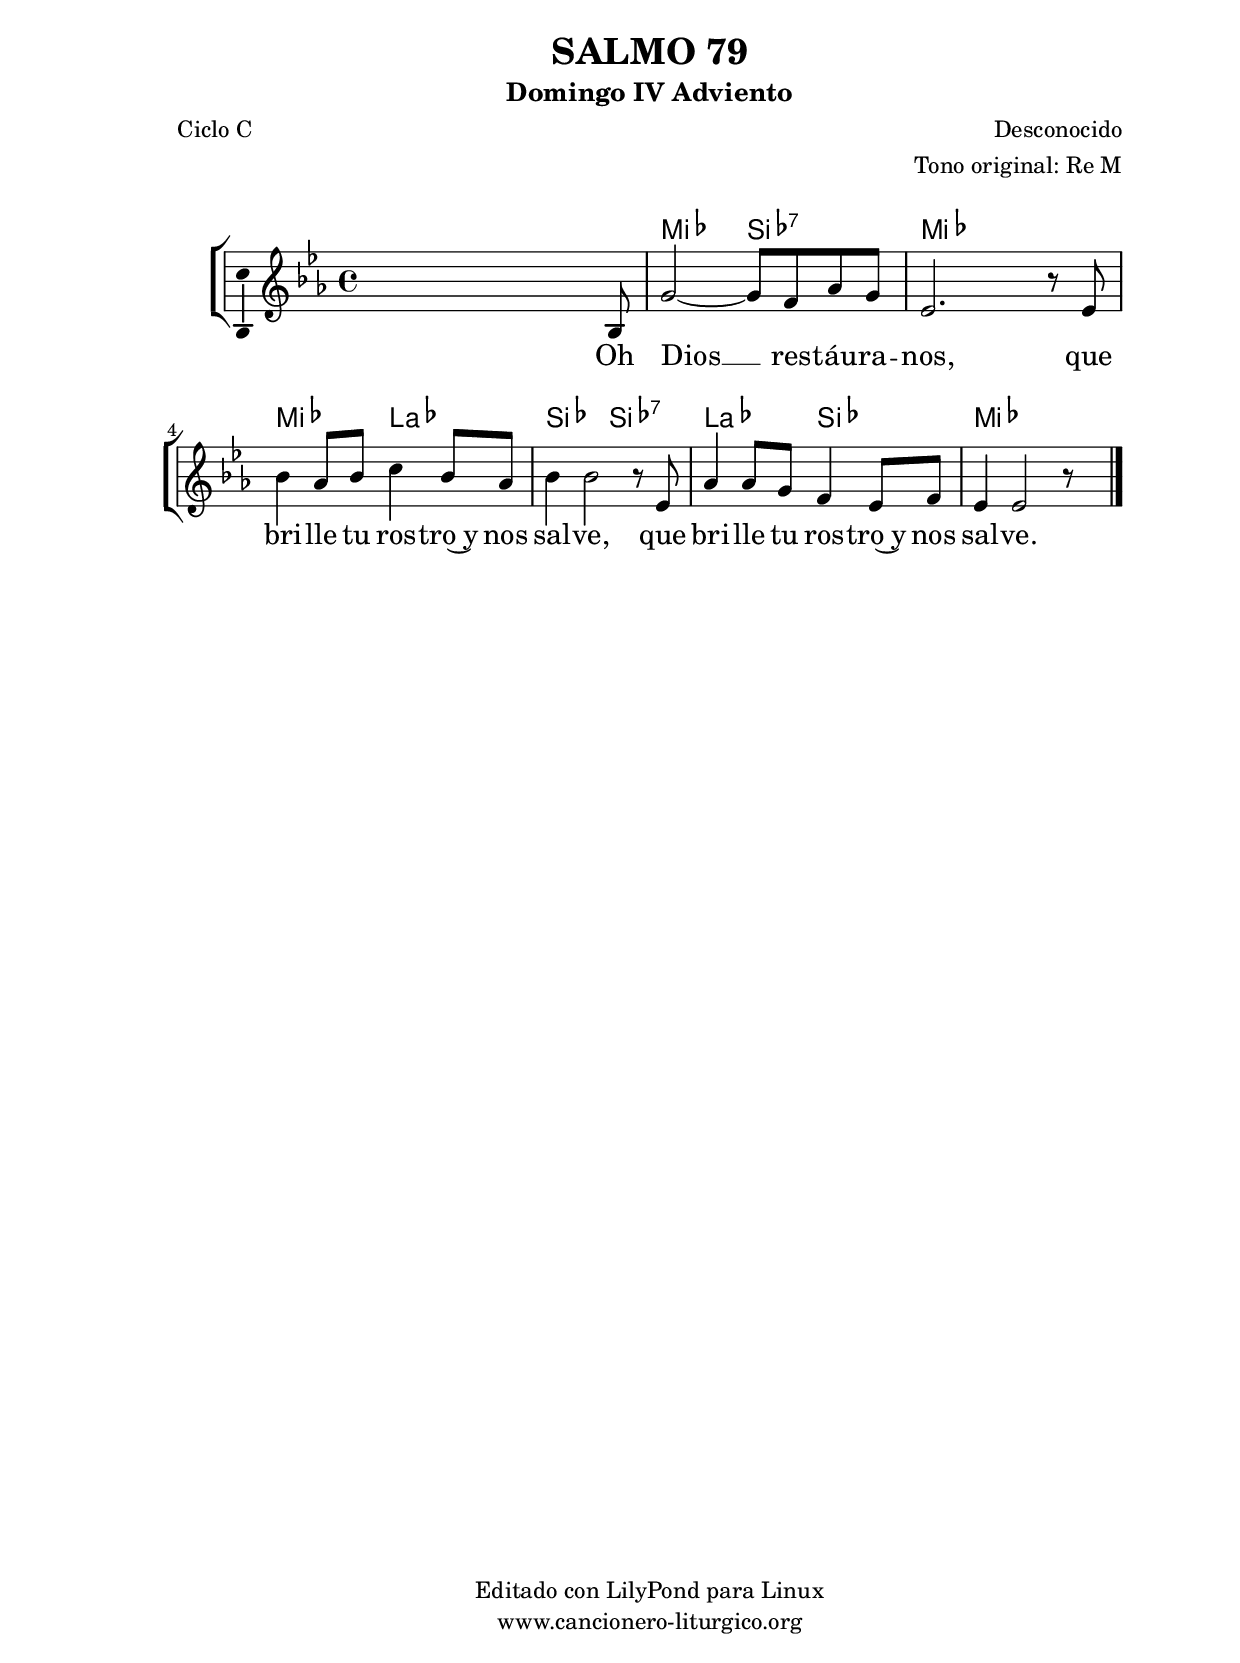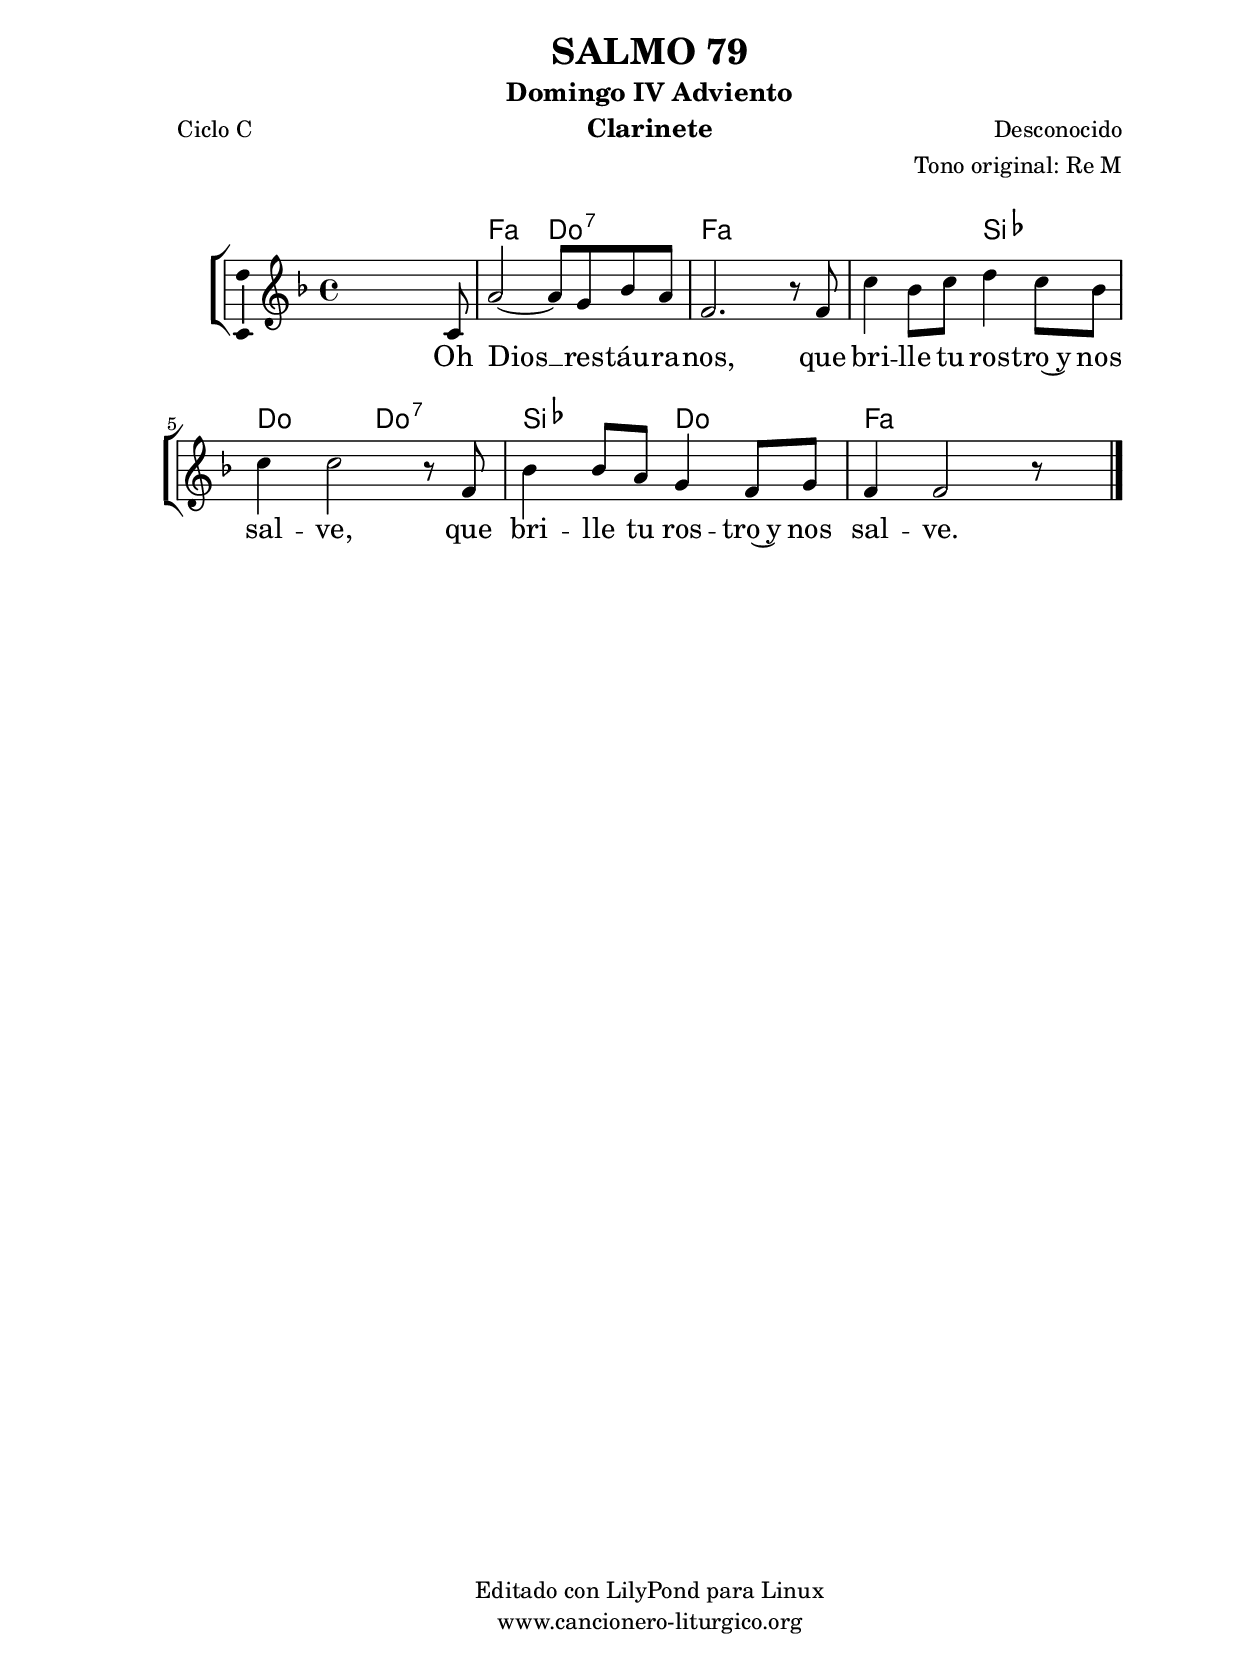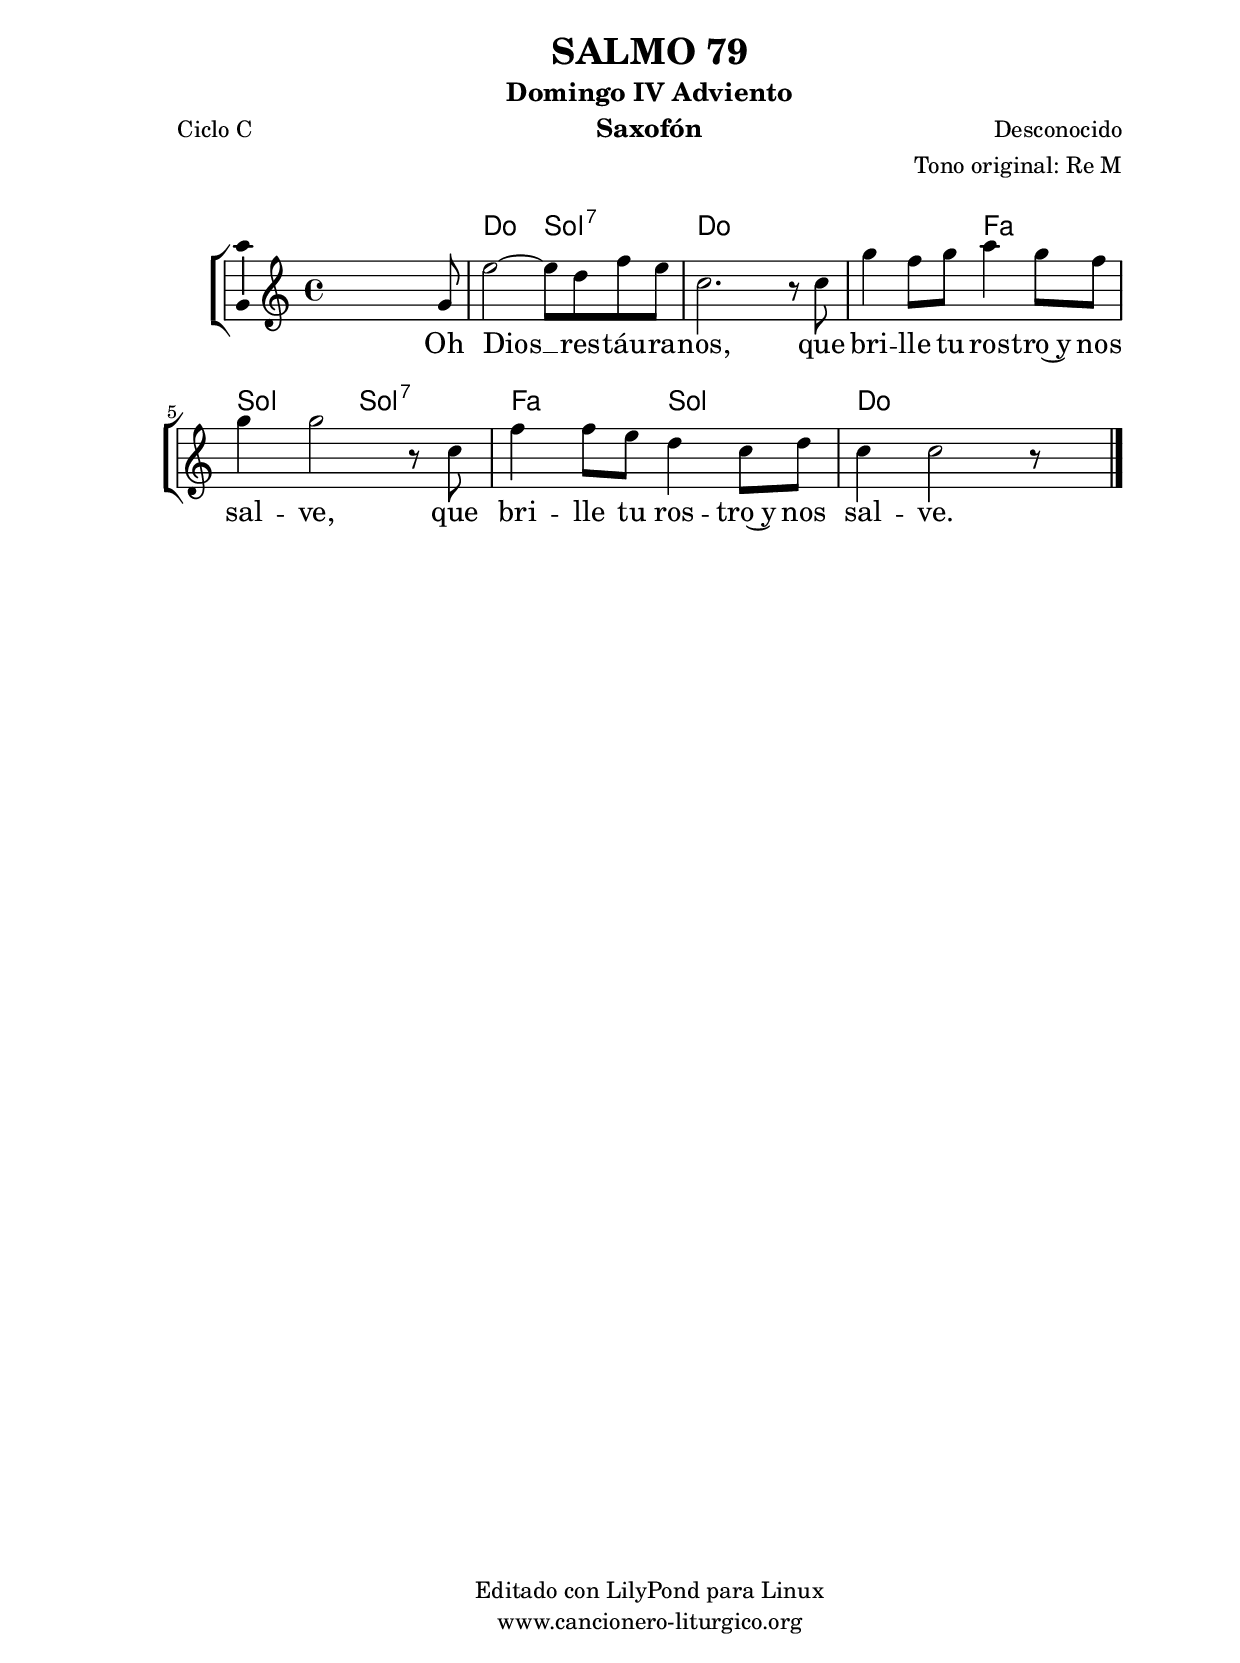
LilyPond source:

%
%para convertir .midi en .wav:
%timidity filename.midi -Ow -o finename.wav
%
%
%Para convertir de .wav a .mp3:
%lame -h -m j filename.wav
%
%
%para escuchar el midi:
%timidity nombrefichero.midi
%


%versión de lilypond para la que se ha escrito esta partitura:
\version "2.16.0"

	%Tamaño papel
	#(set-default-paper-size "a4")
	%Tamaño partitura
	#(set-global-staff-size 20)
	%No responde al pulsar sobre una nota
	#(ly:set-option 'point-and-click #f)

%parámetros del encabezamiento:
\header {
	title = "SALMO 79"
	subtitle = "Domingo IV Adviento"
	composer = "Desconocido"
	poet = "Ciclo C"
	meter = ""
	arranger = "Tono original: Re M"
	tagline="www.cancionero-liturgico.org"
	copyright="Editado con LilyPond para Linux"
	tiempo = "Adviento"
	usos = "Salmo"
	letra = "Oh Dios restáuranos, que brille tu rostro y nos salve, que brille tu rostro y nos salve."
	}

%parámetros asociados al papel:
\paper  {
	oddHeaderMarkup = \markup {\fill-line { \on-the-fly #not-first-page \fromproperty #'header:title \on-the-fly #not-first-page \fromproperty #'header:composer }}
	evenHeaderMarkup = \markup {\fill-line { \fromproperty #'header:composer \fromproperty #'header:title }}
	#(set-paper-size "a4")
	print-page-number = ##f
	first-page-number = 1
	print-first-page-number = ##f
%	head-separation = 3.0 \cm
	top-margin = 2.0 \cm
	bottom-margin = 0.5\cm
%%%	bottom-margin = -1.0\cm
	left-margin = 3.0 \cm
	line-width = 16.0 \cm 
	indent = 8\mm
	interscoreline = 2.\mm
	between-system-space = 15\mm
%	para que las partituras no llenen la hoja:
	ragged-bottom = ##t
%	idem para la última hoja:
	ragged-last-bottom = ##f
%	para que las partituras llenen el ancho del papel:
	ragged-last = ##f
	after-title-space = 2.5 \cm
%page-count=1
%system-count=1

	%Flexible Vertical Spacing
%	markup-markup-spacing =
%	#'((basic-distance . 15) (minimum-distance . 15) (padding . 3))
	markup-system-spacing =
	#'((basic-distance . 15) (minimum-distance . 15) (padding . 3))
	system-system-spacing =
	#'((basic-distance . 15) (minimum-distance . 15) (padding . 3))
	score-system-spacing =
	#'((basic-distance . 15) (minimum-distance . 15) (padding . 5))
%	top-system-spacing = % header
%	#'((basic-distance . 8) (minimum-distance . 0) (padding . 3))
%	top-markup-spacing =
%	#'((basic-distance . 20) (minimum-distance . 20) (padding . 3))
	last-bottom-spacing = % footer
	#'((basic-distance . 5) (minimum-distance . 5) (padding . 3))
%	score-markup-spacing =
%	#'((basic-distance . 16) (minimum-distance . 13) (padding . 3))

	}


%parámetros que afectan a toda la partitura:
global =  {
	%clave de sol (G):
	\clef G
	%armadura:
	\transpose d ees
	\key d \major
	\tempo 4=80
	\set Score.tempoHideNote = ##t
	}


acordes = {
	\italianChords
	\chordmode {
	\transpose d ees
{

s1 d2 a:7 d s d g a a:7 g a d s

	}
	}
}


melodia = 
	\transpose d ees
{
	\relative c'{
\time 4/4

s2 s4 s8 a8
fis'2~fis8 e g fis
d2. r8 d8
a'4 g8 a b4 a8 g
a4 a2 r8 d,8
g4 g8 fis e4 d8 e
d4 d2 r8 s8

	\bar "|."
	}
	}


texto = \lyricmode {
Oh Dios __ res -- táu -- ra -- nos,
que bri -- lle tu ros -- tro~y nos sal -- ve,
que bri -- lle tu ros -- tro~y nos sal -- ve.
	}


acordesStaff = \context ChordNames = acordesStaff <<
	\set chordChanges = ##t
	\acordes
	>>


vozStaff = \context Voice = vozStaff
\with {\consists "Ambitus_engraver"}
<<
%	\set Staff.instrumentName = ""
%	\set Staff.shortInstrumentName = ""
%	\set Staff.midiInstrument = #"clarinet"
%	\set Staff.midiInstrument = #"cello"
%	\set Staff.midiInstrument = #"flute"
	\set Staff.midiInstrument = #"electric guitar (jazz)"
%	\set Staff.midiInstrument = #"english horn"
%	\set Staff.midiInstrument = #"violin"
%	\set Staff.midiInstrument = #"glockenspiel"
	\set Staff.midiMinimumVolume = #0.7
	\set Staff.midiMaximumVolume = #0.9
	\global
	\melodia
	>>


textoStaff = \context Lyrics = textoStaff <<
	\lyricsto vozStaff \texto
	>>

\book {
	\score {
		\context ChoirStaff {
			\override StaffGroup.SystemStartBracket #'collapse-height = #1
			\override Score.SystemStartBar #'collapse-height = #1
			<<
			\acordesStaff
			\vozStaff
			\textoStaff
			>>
			}
		\layout {
	    		\context {
				\Lyrics
				\override LyricText #'font-size = #2
				}
	   		 \context {
				\Score
				%fontSize = #3
				\override StaffSymbol #'staff-space = #(magstep +3)
				%\override Beam #'thickness = #0.55
				%\override SpacingSpanner #'spacing-increment = #1.0
				%\override Slur #'height-limit = #1.5
				}
			}
		}
	\score {
		\unfoldRepeats
		\context ChoirStaff {
			<<
			\acordesStaff
			\vozStaff
			>>
			}
		\midi {
	  		\context {
	  			\Score
				tempoWholesPerMinute = #(ly:make-moment 70 4)
				}
			}
		}
	}

%Partitura para clarinete
#(define output-suffix "C")
\book {
	\header{
		instrument = "Clarinete"
		}
	\score {
		\context ChoirStaff {
			\override StaffGroup.SystemStartBracket #'collapse-height = #1
			\override Score.SystemStartBar #'collapse-height = #1
\transpose c d
			<<
			\acordesStaff
			\vozStaff
			\textoStaff
			>>
			}
		\layout {
	    		\context {
				\Lyrics
				\override LyricText #'font-size = #2
				}
	   		 \context {
				\Score
				%fontSize = #3
				\override StaffSymbol #'staff-space = #(magstep +3)
				%\override Beam #'thickness = #0.55
				%\override SpacingSpanner #'spacing-increment = #1.0
				%\override Slur #'height-limit = #1.5
				}
			}
		}
	}

%Partitura para saxofón
#(define output-suffix "S")
\book {
	\header{
		instrument = "Saxofón"
		}
	\score {
		\context ChoirStaff {
			\override StaffGroup.SystemStartBracket #'collapse-height = #1
			\override Score.SystemStartBar #'collapse-height = #1
\transpose c a
			<<
			\acordesStaff
			\vozStaff
			\textoStaff
			>>
			}
		\layout {
	    		\context {
				\Lyrics
				\override LyricText #'font-size = #2
				}
	   		 \context {
				\Score
				%fontSize = #3
				\override StaffSymbol #'staff-space = #(magstep +3)
				%\override Beam #'thickness = #0.55
				%\override SpacingSpanner #'spacing-increment = #1.0
				%\override Slur #'height-limit = #1.5
				}
			}
		}
	}

